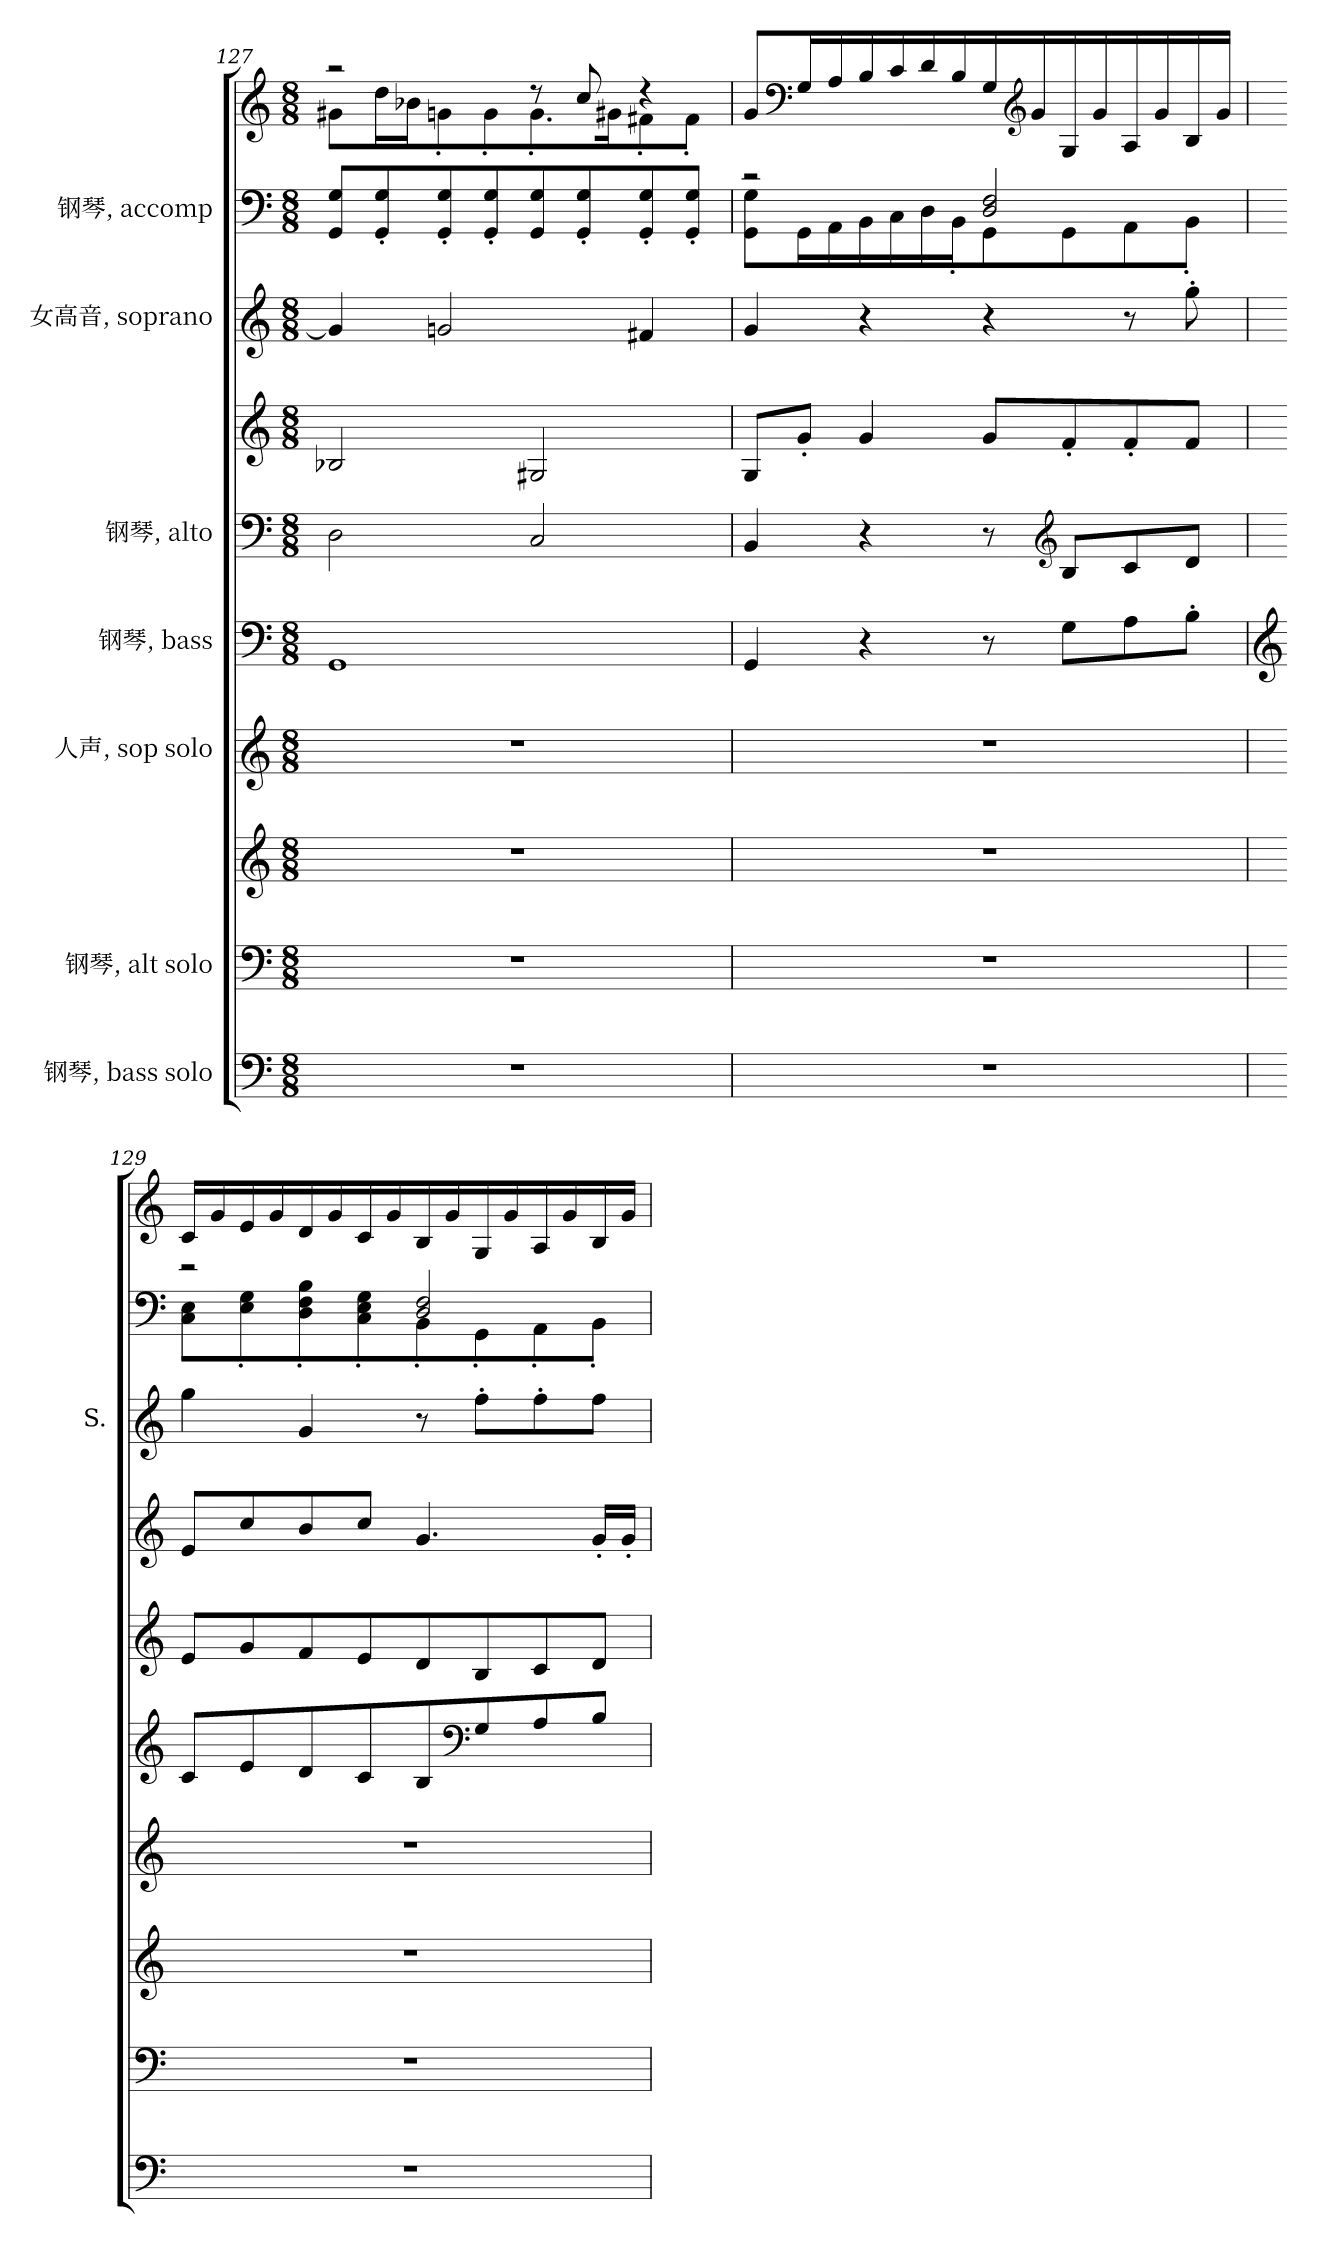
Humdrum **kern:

**kern	**kern	**kern	**kern	**kern	**kern	**kern	**kern	**kern	**kern
*part7	*part6	*part6	*part5	*part4	*part3	*part3	*part2	*part1	*part1
*staff10	*staff9	*staff8	*staff7	*staff6	*staff5	*staff4	*staff3	*staff2	*staff1
*I"钢琴, bass solo	*I"钢琴, alt solo	*	*I"人声, sop solo	*I"钢琴, bass	*I"钢琴, alto	*	*I"女高音, soprano	*I"钢琴, accomp	*
*	*	*	*	*	*	*	*I'S.	*	*
*clefF4	*clefF4	*clefG2	*clefG2	*clefF4	*clefF4	*clefG2	*clefG2	*clefF4	*clefG2
*k[]	*k[]	*k[]	*k[]	*k[]	*k[]	*k[]	*k[]	*k[]	*k[]
*M8/8	*M8/8	*M8/8	*M8/8	*M8/8	*M8/8	*M8/8	*M8/8	*M8/8	*M8/8
=127	=127	=127	=127	=127	=127	=127	=127	=127	=127
*	*	*	*	*	*	*	*	*	*^
1r	1r	1r	1r	1GG	2D\	2B-X/	4g#/]	8GG/ 8G/L	2r	8g#X\L
.	.	.	.	.	.	.	.	8GG/' 8G/'	.	16dd\L
.	.	.	.	.	.	.	.	.	.	16b-X\J
.	.	.	.	.	.	.	2gn/	8GG/' 8G/'	.	8gn'\
.	.	.	.	.	.	.	.	8GG/' 8G/'	.	8g'\
.	.	.	.	.	2C/	2G#X/	.	8GG/ 8G/	8r	8.g'\
.	.	.	.	.	.	.	.	8GG/' 8G/'	8cc/	.
.	.	.	.	.	.	.	.	.	.	16g#X\K
.	.	.	.	.	.	.	4f#X/	8GG/' 8G/'	4r	8f#X'\
.	.	.	.	.	.	.	.	8GG/' 8G/'J	.	8f#'\J
*	*	*	*	*	*	*	*	*	*v	*v
!!LO:PB:g=z
=128	=128	=128	=128	=128	=128	=128	=128	=128	=128
*	*	*	*	*	*	*	*	*^	*
1r	1r	1r	1r	4GG/	4BB/	8G/L	4g/	2r	8GG\ 8G\L	8g/L
*	*	*	*	*	*	*	*	*	*	*clefF4
.	.	.	.	.	.	8g'/J	.	.	16GG\L	16G/L
.	.	.	.	.	.	.	.	.	16AA\	16A/
.	.	.	.	4r	4r	4g/	4r	.	16BB\	16B/
.	.	.	.	.	.	.	.	.	16C\	16c/
.	.	.	.	.	.	.	.	.	16D\	16d/
.	.	.	.	.	.	.	.	.	16BB'\J	16B/
.	.	.	.	8r	8r	8g/L	4r	2D/ 2F/	8GG\	16G/
*	*	*	*	*	*	*	*	*	*	*clefG2
.	.	.	.	.	.	.	.	.	.	16g/
*	*	*	*	*	*clefG2	*	*	*	*	*
.	.	.	.	8G\L	8B/L	8f'/	.	.	8GG\	16G/
.	.	.	.	.	.	.	.	.	.	16g/
.	.	.	.	8A\	8c/	8f'/	8r	.	8AA\	16A/
.	.	.	.	.	.	.	.	.	.	16g/
.	.	.	.	8B'\J	8d/J	8f/J	8gg'\	.	8BB'\J	16B/
.	.	.	.	.	.	.	.	.	.	16g/JJ
=129	=129	=129	=129	=129	=129	=129	=129	=129	=129	=129
*	*	*	*	*clefG2	*	*	*	*	*	*
1r	1r	1r	1r	8c/L	8e/L	8e/L	4gg\	2r	8C\ 8E\L	16c/LL
.	.	.	.	.	.	.	.	.	.	16g/
.	.	.	.	8e/	8g/	8cc/	.	.	8E\' 8G\'	16e/
.	.	.	.	.	.	.	.	.	.	16g/
.	.	.	.	8d/	8f/	8b/	4g/	.	8D\' 8F\' 8B\'	16d/
.	.	.	.	.	.	.	.	.	.	16g/
.	.	.	.	8c/	8e/	8cc/J	.	.	8C\' 8E\' 8G\'	16c/
.	.	.	.	.	.	.	.	.	.	16g/
.	.	.	.	8B/	8d/	4.g/	8r	2D/ 2F/	8BB'\	16B/
.	.	.	.	.	.	.	.	.	.	16g/
*	*	*	*	*clefF4	*	*	*	*	*	*
.	.	.	.	8G/	8B/	.	8ff'\L	.	8GG'\	16G/
.	.	.	.	.	.	.	.	.	.	16g/
.	.	.	.	8A/	8c/	.	8ff'\	.	8AA'\	16A/
.	.	.	.	.	.	.	.	.	.	16g/
.	.	.	.	8B/J	8d/J	16g'/LL	8ff\J	.	8BB'\J	16B/
.	.	.	.	.	.	16g'/JJ	.	.	.	16g/JJ
*	*	*	*	*	*	*	*	*v	*v	*
=	=	=	=	=	=	=	=	=	=
*-	*-	*-	*-	*-	*-	*-	*-	*-	*-
